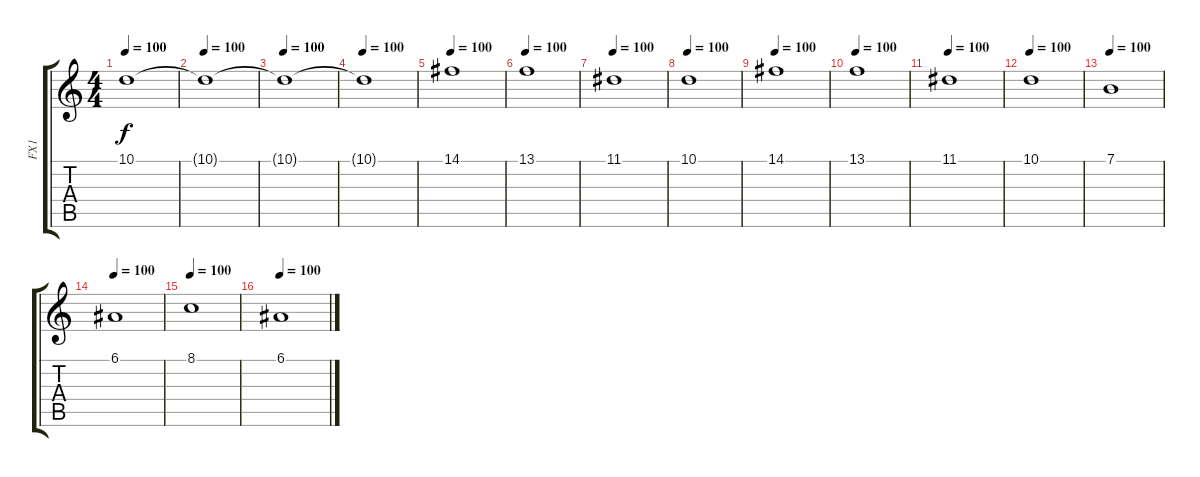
\track ("FX1" "FX1") {instrument pad1newage}
\staff {score tabs}
\tuning (E4 B3 G3 D3 A2 D2) {hide}
\ts (4 4)
\tempo 100
\clef g2
\ks c
10.1.1{dy f} |
\tempo 100
10.1{t}.1 |
\tempo 100
10.1{t}.1 |
\tempo 100
10.1{t}.1 |
\tempo 100
14.1.1 |
\tempo 100
13.1.1 |
\tempo 100
11.1.1 |
\tempo 100
10.1.1 |
\tempo 100
14.1.1 |
\tempo 100
13.1.1 |
\tempo 100
11.1.1 |
\tempo 100
10.1.1 |
\tempo 100
7.1.1 |
\tempo 100
6.1.1 |
\tempo 100
8.1.1 |
\tempo 100
6.1.1
